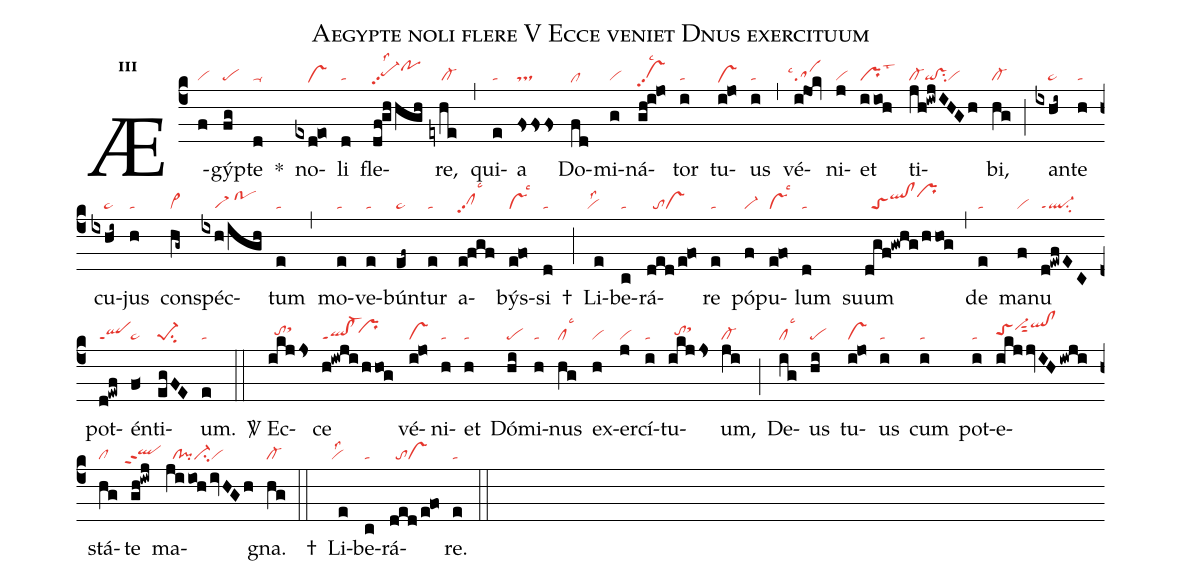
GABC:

name:Aegypte noli flere V Ecce veniet Dnus exercituum;
office-part:re;
mode:3;
nabc-lines:1;
%%
initial-style: 1;
name: Aegypte noli flere;
mode: 3;
office-part: Responsorium;
annotation: Resp.;
annotation: iii;
nabc-lines: 1;
%%
(c4) Æ(f|vi)gýp(fg|pe)te(d|ta-) *() no(exd!eo|////vshe)li(d|ta) fle(df!ghhgh|pe-hhpp2lss2pohj)re,(eyhe|////cl-) (,) qui(e|ta)a(fsss|ts) Do(fd|clhe)mi(g|vi)ná(gh!i!jo|vshgpp2lsc2)tor(i|ta) tu(i!jo|vshe)us(i|ta) (,) vé(i!jok|``salsc4)ni(j|vi)et(iioh|prlst3) ti(jh!iwjIHGh|cl-qi!vssu2vi)bi,(hg|cl-) (;) an(ixhi~|////ta>)te(h|ta) cu(ixhi~|////ta>)jus(h|ta) con(hg~|vi>)spéc(ixh/igh|////trM)tum(e|ta) (,) mo(e|ta)ve(e|ta)bún(ef~|ta>)tur(e|ta) a(e!fgf|clhhpp2lsc3)býs(e!fo|vslsc3)si(d|ta) †(;) Li(e|``vilss2)be(c|ta)rá(ded/e!fo|//tovs)re(e|ta) pó(f|vi-)pu(e!fo|vslsc3)lum(d|ta) suum(dgf!gwhg/hhog|//toSqlhj!clhjprhk) (,) de(e|ta) ma(f|vi)nu(d!ewfEC|ql-ppt1su2) pot(d!ewf|qlppt1)én(f<|ta>)ti(egFE|pe-1su2)um.(e|ta) (::)

<sp>V/</sp> Ec(ikjjs|//tohhsthj)ce(h!iwji/hhog|ql!cl-ppt1``prhi) vé(i!jo|vs)ni(h|ta)et(h|ta) Dó(hi|pe)mi(h|ta)nus(hg|cllsc3) ex(h|vi)er(j|vi)cí(i|ta)tu(ikjjs|//tohhsthj)um,(ji|cl-) (;) De(ig|cllsc3)us(hi|pe) tu(i!jo|vs)us(i|ta) cum(i|ta) pot(i|ta)e(ikjjvIH/iwji|toShhvi-hjsut2qlhk!clhk)stá(hg|cl)te(gh!iwj|``qlhhppt2) ma(jiioh/ivHGh|//cl!pici-vi)gna.(hg|cl-) (::)
†() Li(e|``vilss2)be(c|ta)rá(ded/e!fo|//tovs)re.(e|ta) (::)
